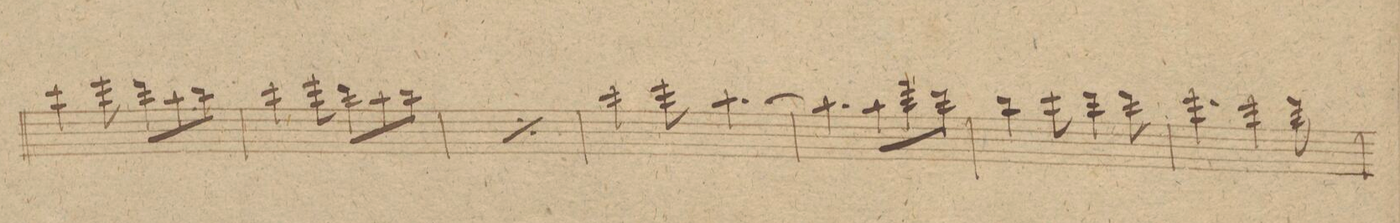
**kern	**dynam
*I"Flauto 1mo	*
*clefG2	*
*k[]	*
*M6/8	*
4ccc\	.
8eee\	.
8ddd\L	.
8aa\	.
8bb\J	.
=68	=68
4ccc\	.
8eee\	.
8ddd\L	.
8aa\	.
8bb\J	.
=69	=69
*rep	*
4ccc\	.
8eee\	.
8ddd\L	.
8aa\	.
8bb\J	.
*Xrep	*
=70	=70
4ccc\	.
8eee\	.
[4.aa\	.
=71	=71
4.aa\]	.
8aa\L	.
8fff\	.
8ddd\J	.
=72	=72
4bb\	.
8ccc\	.
4ddd\	.
8ddd\	.
=73	=73
4.fff\	.
4fff\	.
8fff\	.
=74	=74
*-	*-
